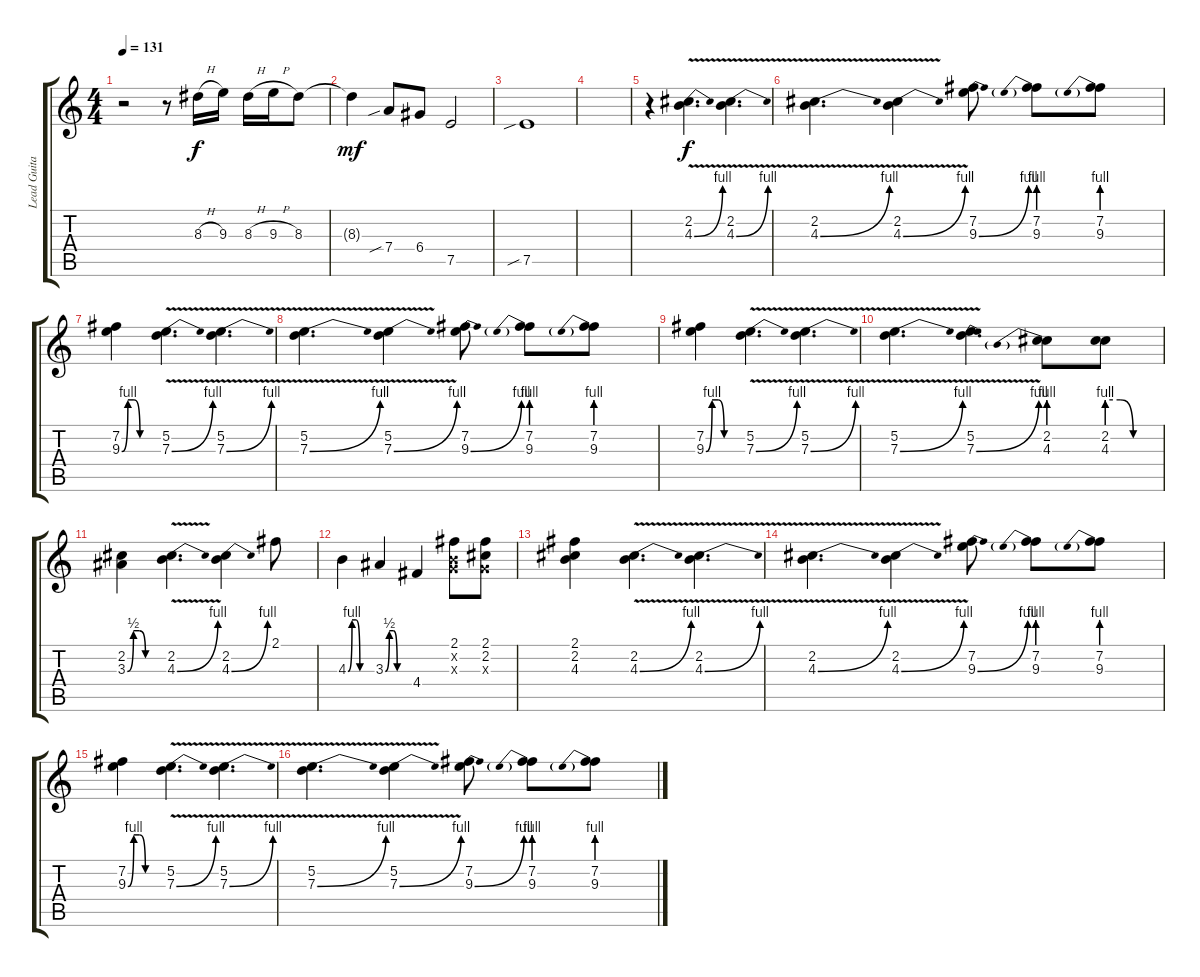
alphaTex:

\track ("Lead Guitar (Slash)" "Lead Guita") {instrument electricguitarjazz}
\staff {score tabs}
\tuning (E4 B3 G3 D3 A2 E2) {hide}
\ts (4 4)
\tempo 131
\clef g2
\ks c
r.2{dy ppp} r.8 8.3{h}.16{dy f} 9.3.16 8.3{h}.16 9.3{h}.16 8.3.8 |
8.3{t}.4{dy mf} 7.4{sib}.8 6.4.8 7.5.2 |
7.5{sib}.1 |
|
r.4 (2.2 4.3{be (bend 0 0 60 4) v}).4{d dy f instrument overdrivenguitar} (2.2 4.3{be (bend 0 0 60 4) v}).4{d} |
(2.2 4.3{be (bend 0 0 60 4) v}).4{d} (2.2 4.3{be (bend 0 0 60 4) v}).4 (7.2 9.3{be (bend 0 0 60 4)}).8 (7.2 9.3{be (prebend 0 4 60 4)}).8 (7.2 9.3{be (prebend 0 4 60 4)}).8 |
(7.2 9.3{be (custom 0 0 10 4 20 4 30 0 60 0)}).4 (5.2 7.3{be (bend 0 0 60 4) v}).4{d} (5.2 7.3{be (bend 0 0 60 4) v}).4{d} |
(5.2 7.3{be (bend 0 0 60 4) v}).4{d} (5.2 7.3{be (bend 0 0 60 4) v}).4 (7.2 9.3{be (bend 0 0 60 4)}).8 (7.2 9.3{be (prebend 0 4 60 4)}).8 (7.2 9.3{be (prebend 0 4 60 4)}).8 |
(7.2 9.3{be (custom 0 0 10 4 20 4 30 0 60 0)}).4 (5.2 7.3{be (bend 0 0 60 4) v}).4{d} (5.2 7.3{be (bend 0 0 60 4) v}).4{d} |
(5.2 7.3{be (bend 0 0 60 4) v}).4{d} (5.2 7.3{be (bend 0 0 60 4) v}).4{d} (2.2 4.3{be (prebend 0 4 60 4)}).8 (2.2 4.3{be (custom 0 4 15 4 30 0 60 0)}).8 |
(2.2 3.3{be (custom 0 0 10 2 20 2 30 0 60 0)}).4 (2.2 4.3{be (bend 0 0 60 4) v}).4{d} (2.2 4.3{be (bend 0 0 60 4)}).4 2.1.8 |
4.3{be (custom 0 0 10 4 20 4 30 0 60 0)}.4 3.3{be (custom 0 0 10 2 20 2 30 0 60 0)}.4 4.4.4 (2.1 0.2{x} 0.3{x}).8 (2.1 2.2 0.3{x}).8 |
(2.1 2.2 4.3).4 (2.2 4.3{be (bend 0 0 60 4) v}).4{d} (2.2 4.3{be (bend 0 0 60 4) v}).4{d} |
(2.2 4.3{be (bend 0 0 60 4) v}).4{d} (2.2 4.3{be (bend 0 0 60 4) v}).4 (7.2 9.3{be (bend 0 0 60 4)}).8 (7.2 9.3{be (prebend 0 4 60 4)}).8 (7.2 9.3{be (prebend 0 4 60 4)}).8 |
(7.2 9.3{be (custom 0 0 10 4 20 4 30 0 60 0)}).4 (5.2 7.3{be (bend 0 0 60 4) v}).4{d} (5.2 7.3{be (bend 0 0 60 4) v}).4{d} |
(5.2 7.3{be (bend 0 0 60 4) v}).4{d} (5.2 7.3{be (bend 0 0 60 4) v}).4 (7.2 9.3{be (bend 0 0 60 4)}).8 (7.2 9.3{be (prebend 0 4 60 4)}).8 (7.2 9.3{be (prebend 0 4 60 4)}).8
